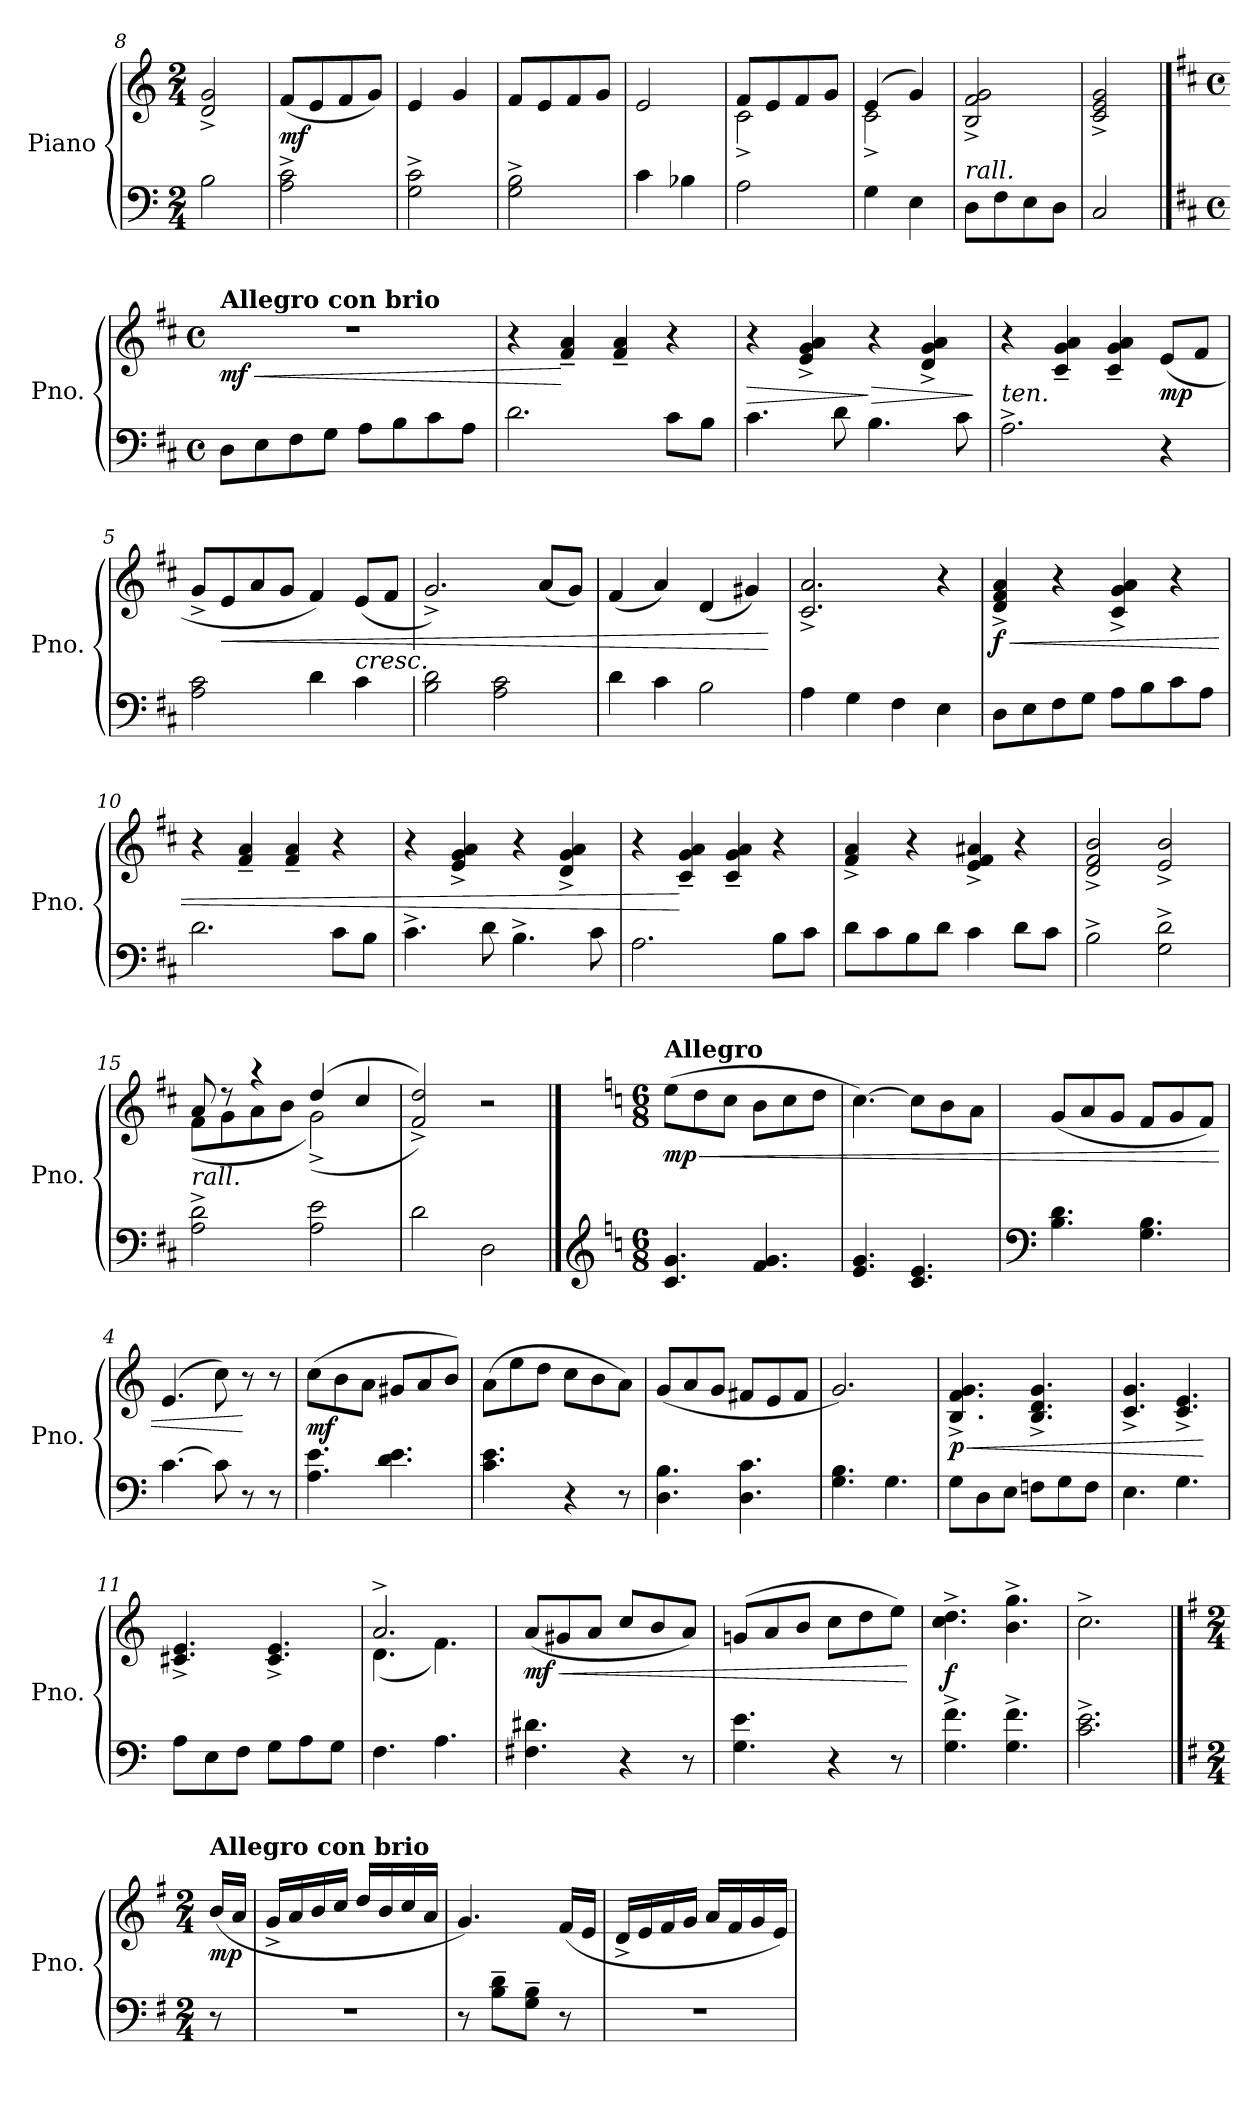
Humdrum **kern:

**kern	**kern	**dynam
*part1	*part1	*part1
*staff2	*staff1	*staff1/2
*I"Piano	*	*
*I'Pno.	*	*
*clefF4	*clefG2	*
*k[]	*k[]	*
*M2/4	*M2/4	*
=8	=8	=8
2B\	2d/^ 2g/^	.
=9	=9	=9
!	!	!LO:DY:b
2A\^< 2c\^<	(<8f/L	mf
.	8e/	.
.	8f/	.
.	8g/J)	.
!!LO:LB:g=z
=10	=10	=10
2G\^< 2c\^<	4e/	.
.	4g/	.
=11	=11	=11
2G\^< 2B\^<	8f/L	.
.	8e/	.
.	8f/	.
.	8g/J	.
=12	=12	=12
4c<\	2e/	.
4B-X\	.	.
=13	=13	=13
*	*^	*
2A\	8f/L	2c^\	.
.	8e/	.	.
.	8f/	.	.
.	8g/J	.	.
=14	=14	=14	=14
4G<\	(>4e/	2c^\	.
4E<\	4g/)	.	.
*	*v	*v	*
=15	=15	=15
!LO:TX:a:i:t=rall.	!	!
8D<\L	2B/^ 2f/^ 2g/^	.
8F<\	.	.
8E\	.	.
8D\J	.	.
=16	=16	=16
2C/	2c/^ 2e/^ 2g/^	.
!!LO:LB:g=z
==1	==1	==1
*k[f#c#]	*k[f#c#]	*
*M4/4	*M4/4	*
*met(c)	*met(c)	*
!	!LO:TX:a:B:t=Allegro con brio	!
!	!	!LO:HP:b
!	!	!LO:DY:n=1:b
8D<\L	1r	< mf
8E\	.	.
8F#\	.	.
8G\J	.	.
8A<\L	.	.
8B<\	.	.
8c#\	.	.
8A<\J	.	.
=2	=2	=2
2.d<\	4r	.
.	4f#/~ 4a/~	[
.	4f#/~ 4a/~	.
8c#\L	4r	.
8B\J	.	.
=3	=3	=3
!	!	!LO:HP:b
4.c#\	4r	>
.	4e/^ 4g/^ 4a/^	.
8d\	.	.
!	!	!LO:HP:n=1:b
4.B<\	4r	] >
.	4d/^ 4g/^ 4a/^	.
8c#\	.	.
.	.	]
=4	=4	=4
!LO:TX:a:i:t=ten.	!	!
2.A<^\	4r	.
.	4c#/~ 4g/~ 4a/~	.
.	4c#/~ 4g/~ 4a/~	.
!	!	!LO:DY:b
4r	(<8e/L	mp
.	8f#/J	.
!!LO:PB:g=z
=5	=5	=5
2A\< 2c#\<	8g^/L	.
!	!	!LO:HP:b
.	8e/	<
.	8a/	.
.	8g/J	.
4d\	4f#/)	.
!	!LO:TX:b:i:t=cresc.	!
4c#\	(<8e/L	.
.	8f#/J	.
=6	=6	=6
2B\< 2d\<	2.g^/)	.
2A\< 2c#\<	.	.
.	(<8a/L	.
.	8g/J)	.
=7	=7	=7
4d\	(<4f#/	.
4c#\	4a/)	.
2B\	(<4d/	.
.	4g#X/)	.
.	.	[
=8	=8	=8
4A<\	2.c#/^ 2.a/^	.
4G\	.	.
4F#\	.	.
4E\	4r	.
!!LO:LB:g=z
=9	=9	=9
!	!	!LO:HP:b
!	!	!LO:DY:n=1:b
8D\L	4d/^ 4f#/^ 4a/^	< f
8E\	.	.
8F#\	4r	.
8G\J	.	.
8A<\L	4c#/^ 4g/^ 4a/^	.
8B<\	.	.
8c#\	4r	.
8A<\J	.	.
=10	=10	=10
2.d\	4r	.
.	4f#/~ 4a/~	.
.	4f#/~ 4a/~	.
8c#\L	4r	.
8B\J	.	.
=11	=11	=11
4.c#^\	4r	.
.	4e/^ 4g/^ 4a/^	.
8d\	.	.
4.B<^\	4r	.
.	4d/^ 4g/^ 4a/^	.
8c#\	.	.
=12	=12	=12
2.A<\	4r	.
.	4c#/~ 4g/~ 4a/~	[
.	4c#/~ 4g/~ 4a/~	.
8B\L	4r	.
8c#\J	.	.
!!LO:LB:g=z
=13	=13	=13
8d\L	4f#/^ 4a/^	.
8c#\	.	.
8B\	4r	.
8d<\J	.	.
4c#\	4e/^ 4f#/^ 4a#X/^	.
8d\L	4r	.
8c#\J	.	.
=14	=14	=14
2B^\	2d/^ 2f#/^ 2b/^	.
2G\^< 2d\^<	2e/^ 2b/^	.
=15	=15	=15
*	*^	*
!	!LO:TX:b:i:t=rall.	!	!
2A\^< 2d\^<	8a/	(<8f#\L	.
.	8r	8g<\	.
.	4r	8a\	.
.	.	8b\J	.
2A\ 2e\	(>4dd/	(<2g^\)	.
.	4cc#/	.	.
*	*v	*v	*
=16	=16	=16
2d<\	2f#/^ 2dd/^))	.
2D\	2r	.
!!LO:LB:g=z
==1	==1	==1
*clefG2	*	*
*k[]	*k[]	*
*M6/8	*M6/8	*
!	!LO:TX:a:B:t=Allegro	!
!	!	!LO:HP:b
!	!	!LO:DY:n=1:b
4.c/< 4.g/<	(>8ee\L	< mp
.	8dd\	.
.	8cc\J	.
4.f/< 4.g/<	8b\L	.
.	8cc\	.
.	8dd\J	.
=2	=2	=2
4.e/< 4.g/<	[4.cc\)	.
4.c/< 4.e/<	8cc\L]	.
.	8b\	.
.	8a\J	.
=3	=3	=3
*clefF4	*	*
4.B\< 4.d\<	(<8g/L	.
.	8a/	.
.	8g/J	.
4.G\< 4.B\<	8f/L	.
.	8g/	.
.	8f/J)	.
=4	=4	=4
[4.c\	(>4.e/	.
8c\]	8cc\)	.
8r	8r	[
8r	8r	.
=5	=5	=5
!	!	!LO:DY:b
4.A\< 4.e\<	(>8cc\L	mf
.	8b\	.
.	8a\J	.
4.d\< 4.e\<	8g#X/L	.
.	8a/	.
.	8b/J)	.
!!LO:LB:g=z
=6	=6	=6
4.c\< 4.e\<	(>8a\L	.
.	8ee\	.
.	8dd\J	.
4r	8cc\L	.
.	8b\	.
8r	8a\J)	.
=7	=7	=7
4.D\< 4.B\<	(<8g/L	.
.	8a/	.
.	8g/J	.
4.D\< 4.c\<	8f#X/L	.
.	8e/	.
.	8f#/J	.
=8	=8	=8
4.G\< 4.B\<	2.g/)	.
4.G<\	.	.
=9	=9	=9
!	!	!LO:HP:b
!	!	!LO:DY:n=1:b
8G<\L	4.B/^ 4.f/^ 4.g/^	< p
8D<\	.	.
8E\J	.	.
8Fn\L	4.B/^ 4.d/^ 4.g/^	.
8G\	.	.
8F\J	.	.
=10	=10	=10
4.E<\	4.c/^ 4.g/^	.
4.G<\	4.c/^ 4.e/^	.
.	.	[
!!LO:PB:g=z
=11	=11	=11
8A<\L	4.c#X/^ 4.e/^	.
8E<\	.	.
8F\J	.	.
8G\L	4.c#/^ 4.e/^	.
8A\	.	.
8G\J	.	.
=12	=12	=12
*	*^	*
4.F\	2.a/yy^ 2.a/^	(<4.d\	.
4.A\	.	4.f\)	.
=13	=13	=13	=13
!	!	!	!LO:HP:b
!	!	!	!LO:DY:n=1:b
*	*v	*v	*
4.F#X\< 4.d#X\<	(<8a/L	< mf
.	8g#X/	.
.	8a/J	.
4r	8cc/L	.
.	8b/	.
8r	8a/J)	.
=14	=14	=14
4.G\< 4.e\<	(>8gn/L	.
.	8a/	.
.	8b/J	.
4r	8cc\L	.
.	8dd\	.
8r	8ee\J)	.
.	.	[
=15	=15	=15
!	!	!LO:DY:b
4.G\^< 4.f\^<	4.cc\^ 4.dd\^	f
4.G\^ 4.f\^	4.b\^ 4.gg\^	.
=16	=16	=16
2.c\^< 2.e\^<	2.cc^\	.
!!LO:LB:g=z
==1	==1	==1
*k[f#]	*k[f#]	*
*M2/4	*M2/4	*
!	!LO:TX:a:B:t=Allegro con brio	!
!	!	!LO:DY:b
8r	(<16b/LL	mp
.	16a/JJ	.
=2	=2	=2
2r	16g^/LL	.
.	16a/	.
.	16b/	.
.	16cc/JJ	.
.	16dd/LL	.
.	16b/	.
.	16cc/	.
.	16a/JJ	.
=3	=3	=3
8r	4.g/)	.
8B\~< 8d\~<L	.	.
8G\~< 8B\~<J	.	.
8r	(<16f#/LL	.
.	16e/JJ	.
=4	=4	=4
2r	16d^/LL	.
.	16e/	.
.	16f#/	.
.	16g/JJ	.
.	16a/LL	.
.	16f#/	.
.	16g/	.
.	16e/JJ)	.
=	=	=
*-	*-	*-
